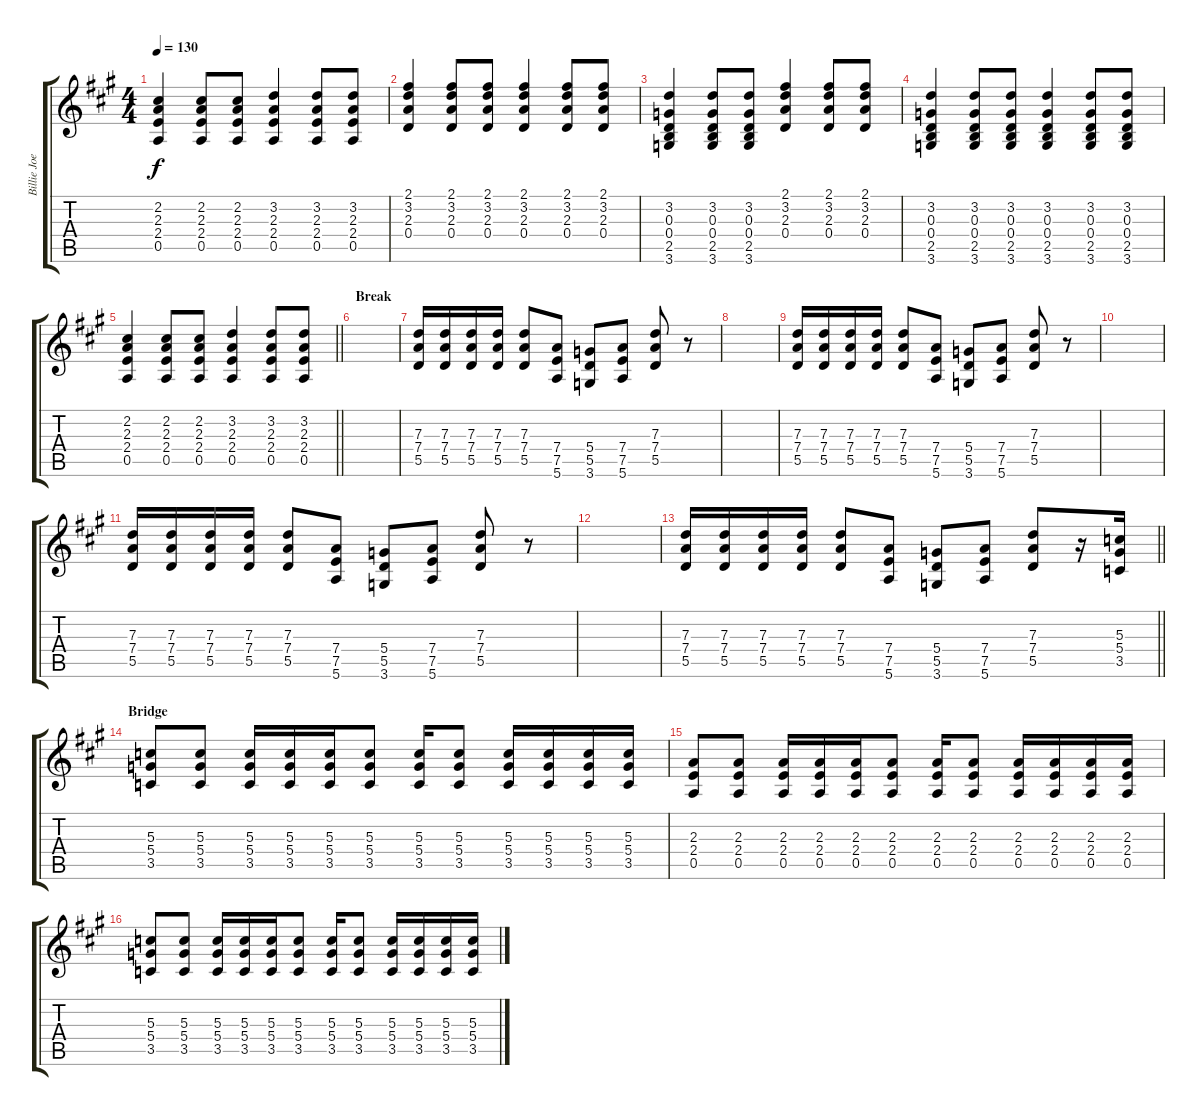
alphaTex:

\track ("Billie Joe Armstrong (Rhthym Guitar)" "Billie Joe") {instrument distortionguitar}
\staff {score tabs}
\tuning (E4 B3 G3 D3 A2 E2) {hide}
\ts (4 4)
\tempo 130
\clef g2
\ks a
(2.2 2.3 2.4 0.5).4{dy f} (2.2 2.3 2.4 0.5).8 (2.2 2.3 2.4 0.5).8 (3.2 2.3 2.4 0.5).4 (3.2 2.3 2.4 0.5).8 (3.2 2.3 2.4 0.5).8 |
(2.1 3.2 2.3 0.4).4 (2.1 3.2 2.3 0.4).8 (2.1 3.2 2.3 0.4).8 (2.1 3.2 2.3 0.4).4 (2.1 3.2 2.3 0.4).8 (2.1 3.2 2.3 0.4).8 |
(3.2 0.3 0.4 2.5 3.6).4 (3.2 0.3 0.4 2.5 3.6).8 (3.2 0.3 0.4 2.5 3.6).8 (2.1 3.2 2.3 0.4).4 (2.1 3.2 2.3 0.4).8 (2.1 3.2 2.3 0.4).8 |
(3.2 0.3 0.4 2.5 3.6).4 (3.2 0.3 0.4 2.5 3.6).8 (3.2 0.3 0.4 2.5 3.6).8 (3.2 0.3 0.4 2.5 3.6).4 (3.2 0.3 0.4 2.5 3.6).8 (3.2 0.3 0.4 2.5 3.6).8 |
\barLineRight lightlight
(2.2 2.3 2.4 0.5).4 (2.2 2.3 2.4 0.5).8 (2.2 2.3 2.4 0.5).8 (3.2 2.3 2.4 0.5).4 (3.2 2.3 2.4 0.5).8 (3.2 2.3 2.4 0.5).8 |
\section ("" "Break")
|
(7.3 7.4 5.5).16 (7.3 7.4 5.5).16 (7.3 7.4 5.5).16 (7.3 7.4 5.5).16 (7.3 7.4 5.5).8 (7.4 7.5 5.6).8 (5.4 5.5 3.6).8 (7.4 7.5 5.6).8 (7.3 7.4 5.5).8 r.8 |
|
(7.3 7.4 5.5).16 (7.3 7.4 5.5).16 (7.3 7.4 5.5).16 (7.3 7.4 5.5).16 (7.3 7.4 5.5).8 (7.4 7.5 5.6).8 (5.4 5.5 3.6).8 (7.4 7.5 5.6).8 (7.3 7.4 5.5).8 r.8 |
|
(7.3 7.4 5.5).16 (7.3 7.4 5.5).16 (7.3 7.4 5.5).16 (7.3 7.4 5.5).16 (7.3 7.4 5.5).8 (7.4 7.5 5.6).8 (5.4 5.5 3.6).8 (7.4 7.5 5.6).8 (7.3 7.4 5.5).8 r.8 |
|
\barLineRight lightlight
(7.3 7.4 5.5).16 (7.3 7.4 5.5).16 (7.3 7.4 5.5).16 (7.3 7.4 5.5).16 (7.3 7.4 5.5).8 (7.4 7.5 5.6).8 (5.4 5.5 3.6).8 (7.4 7.5 5.6).8 (7.3 7.4 5.5).8 r.16 (5.3 5.4 3.5).16 |
\section ("" "Bridge")
(5.3 5.4 3.5).8 (5.3 5.4 3.5).8 (5.3 5.4 3.5).16 (5.3 5.4 3.5).16 (5.3 5.4 3.5).16 (5.3 5.4 3.5).8 (5.3 5.4 3.5).16 (5.3 5.4 3.5).8 (5.3 5.4 3.5).16 (5.3 5.4 3.5).16 (5.3 5.4 3.5).16 (5.3 5.4 3.5).16 |
(2.3 2.4 0.5).8 (2.3 2.4 0.5).8 (2.3 2.4 0.5).16 (2.3 2.4 0.5).16 (2.3 2.4 0.5).16 (2.3 2.4 0.5).8 (2.3 2.4 0.5).16 (2.3 2.4 0.5).8 (2.3 2.4 0.5).16 (2.3 2.4 0.5).16 (2.3 2.4 0.5).16 (2.3 2.4 0.5).16 |
(5.3 5.4 3.5).8 (5.3 5.4 3.5).8 (5.3 5.4 3.5).16 (5.3 5.4 3.5).16 (5.3 5.4 3.5).16 (5.3 5.4 3.5).8 (5.3 5.4 3.5).16 (5.3 5.4 3.5).8 (5.3 5.4 3.5).16 (5.3 5.4 3.5).16 (5.3 5.4 3.5).16 (5.3 5.4 3.5).16
